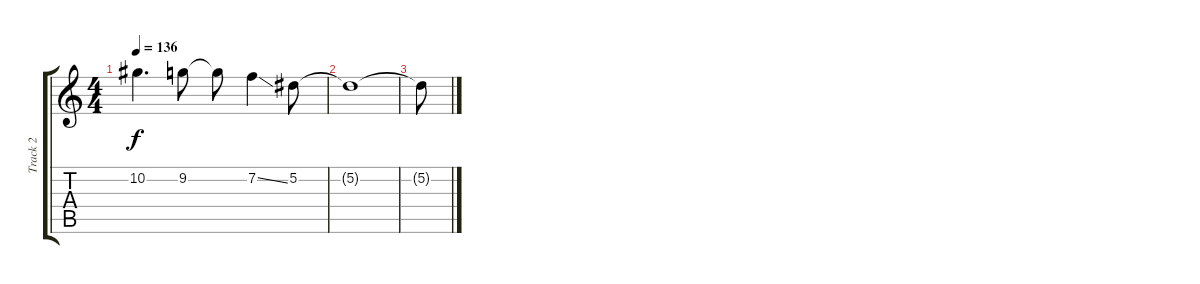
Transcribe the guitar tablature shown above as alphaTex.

\track ("Track 2" "Track 2") {instrument overdrivenguitar}
\staff {score tabs}
\tuning (Eb4 Bb3 Gb3 Db3 Ab2 Eb2) {hide}
\ts (4 4)
\tempo 136
\clef g2
\ks c
10.2{t}.4{d dy f} 9.2.8 9.2{t}.8 7.2{ss}.4 5.2.8 |
5.2{t}.1 |
5.2{t}.8
